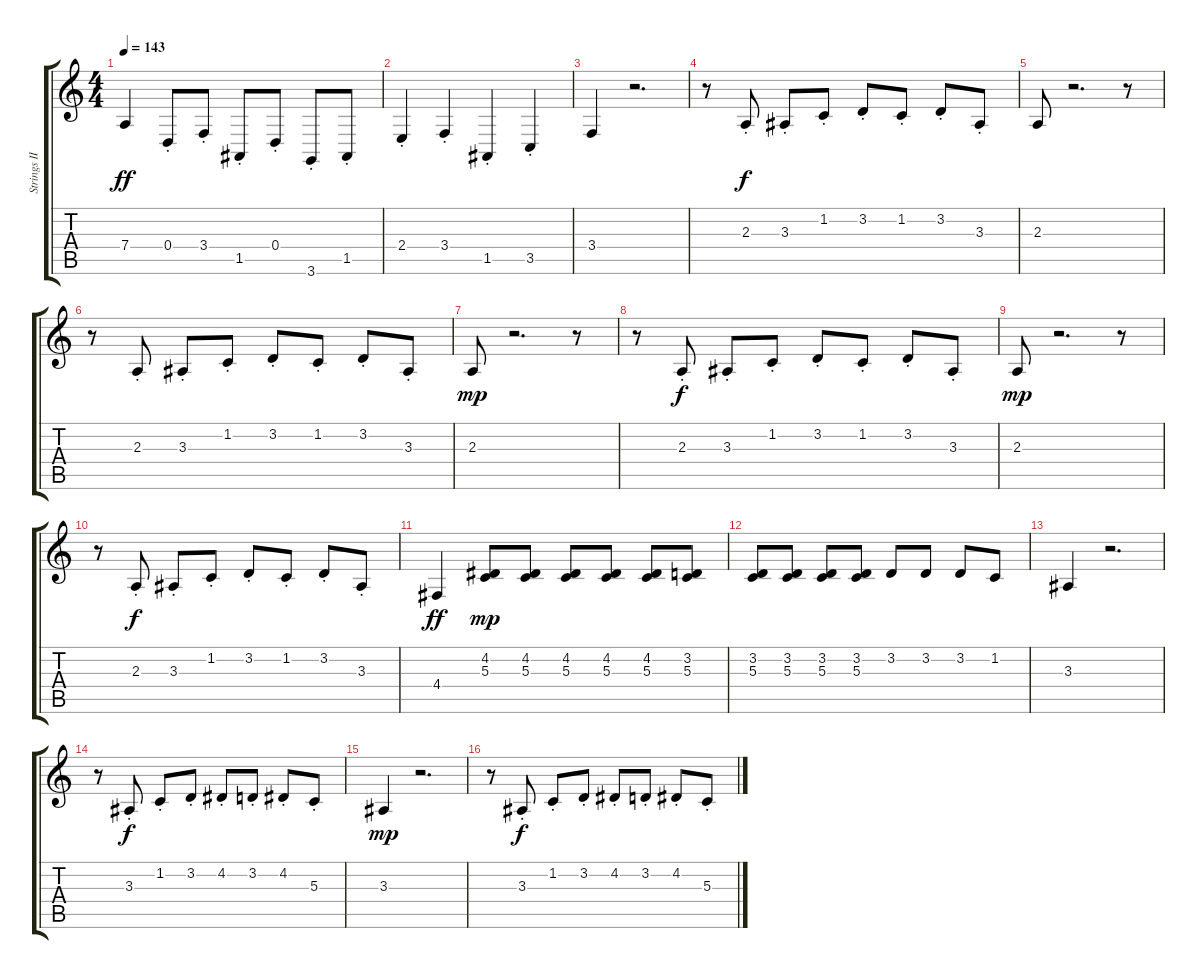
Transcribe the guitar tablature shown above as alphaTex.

\track ("Strings II" "Strings II") {instrument stringensemble1}
\staff {score tabs}
\tuning (E4 B3 G3 D3 A2 E2) {hide}
\ts (4 4)
\tempo 143
\clef g2
\ks c
7.4.4{dy ff} 0.4{st}.8 3.4{st}.8 1.5{st}.8 0.4{st}.8 3.6{st}.8 1.5{st}.8 |
2.4{st}.4 3.4{st}.4 1.5{st}.4 3.5{st}.4 |
3.4.4 r.2{d} |
r.8 2.3{st}.8{dy f} 3.3{st}.8 1.2{st}.8 3.2{st}.8 1.2{st}.8 3.2{st}.8 3.3{st}.8 |
2.3.8 r.2{d} r.8 |
r.8 2.3{st}.8 3.3{st}.8 1.2{st}.8 3.2{st}.8 1.2{st}.8 3.2{st}.8 3.3{st}.8 |
2.3.8{dy mp} r.2{d} r.8 |
r.8 2.3{st}.8{dy f} 3.3{st}.8 1.2{st}.8 3.2{st}.8 1.2{st}.8 3.2{st}.8 3.3{st}.8 |
2.3.8{dy mp} r.2{d} r.8 |
r.8 2.3{st}.8{dy f} 3.3{st}.8 1.2{st}.8 3.2{st}.8 1.2{st}.8 3.2{st}.8 3.3{st}.8 |
4.4.4{dy ff} (4.2 5.3).8{dy mp} (4.2 5.3).8 (4.2 5.3).8 (4.2 5.3).8 (4.2 5.3).8 (3.2 5.3).8 |
(3.2 5.3).8 (3.2 5.3).8 (3.2 5.3).8 (3.2 5.3).8 3.2.8 3.2.8 3.2.8 1.2.8 |
3.3.4 r.2{d} |
r.8 3.3{st}.8{dy f} 1.2{st}.8 3.2{st}.8 4.2{st}.8 3.2{st}.8 4.2{st}.8 5.3{st}.8 |
3.3.4{dy mp} r.2{d} |
r.8 3.3{st}.8{dy f} 1.2{st}.8 3.2{st}.8 4.2{st}.8 3.2{st}.8 4.2{st}.8 5.3{st}.8
